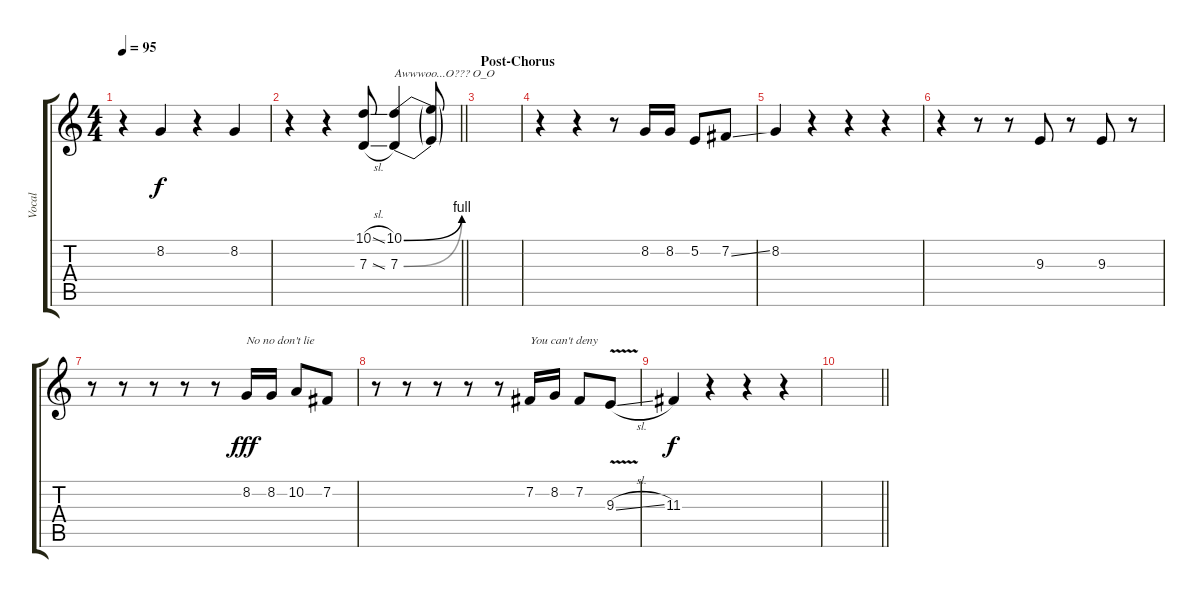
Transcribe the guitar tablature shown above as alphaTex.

\track ("Vocal" "Vocal") {instrument sopranosax}
\staff {score tabs}
\tuning (E4 B3 G3 D3 A2 E2) {hide}
\ts (4 4)
\tempo 95
\clef g2
\ks c
r.4{dy f} 8.2.4 r.4 8.2.4 |
\barLineRight lightlight
r.4 r.4 (10.1{sl} 7.3{sl}).8 (10.1{be (bend 0 0 60 4)} 7.3{be (bend 0 0 60 4)}).4{txt "Awwwoo...O??? O_O"} (10.1{t} 7.3{t}).8 |
\section ("" "Post-Chorus")
|
r.4 r.4 r.8 8.2.16 8.2.16 5.2.8 7.2{ss}.8 |
8.2.4 r.4 r.4 r.4 |
r.4 r.8 r.8 9.3.8 r.8 9.3.8 r.8 |
r.8 r.8 r.8 r.8 r.8 8.2.16{txt "No no don't lie" dy fff} 8.2.16 10.2.8 7.2.8 |
r.8 r.8 r.8 r.8 r.8 7.2.16{txt "You can't deny"} 8.2.16 7.2.8 9.3{v sl}.8 |
11.3.4{dy f} r.4 r.4 r.4 |
\barLineRight lightlight
